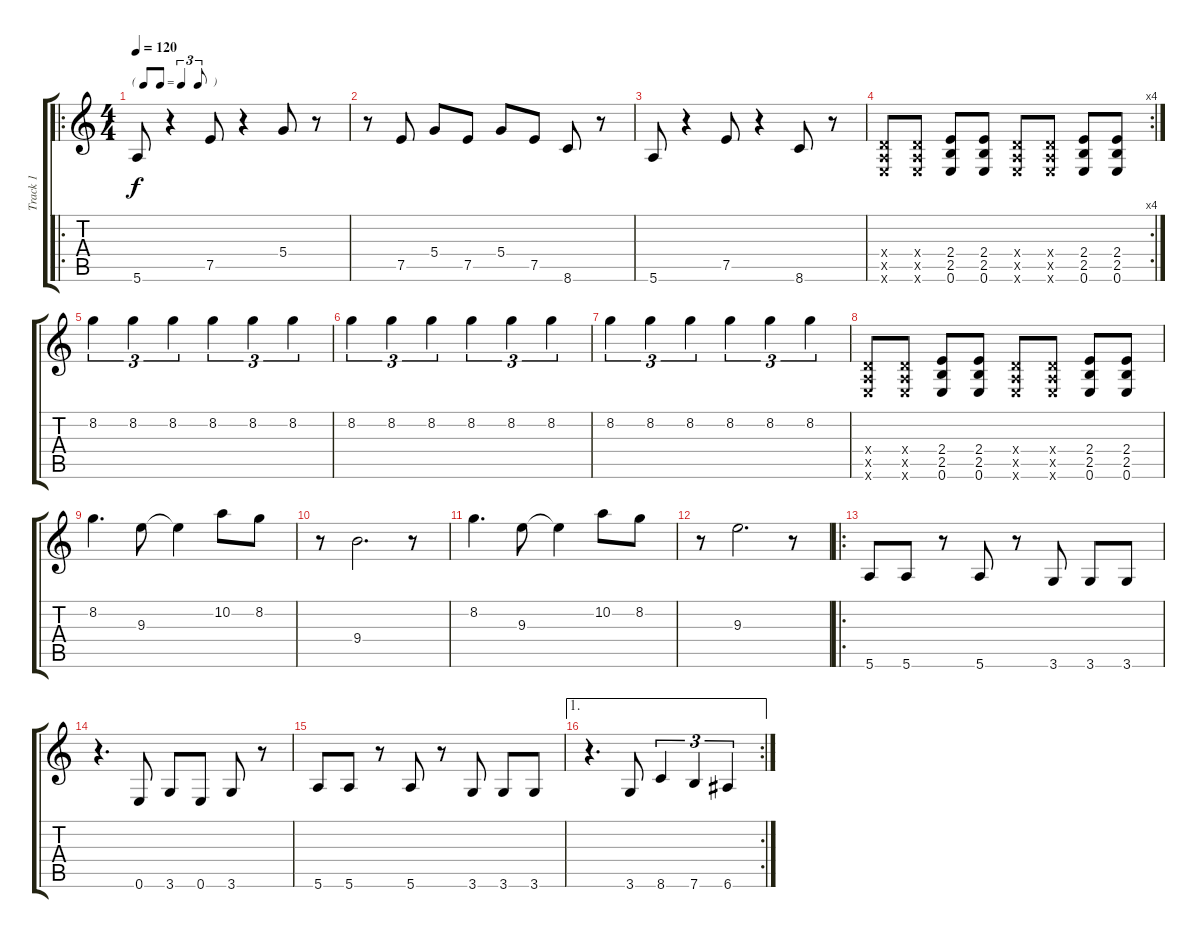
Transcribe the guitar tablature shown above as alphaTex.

\track ("Track 1" "Track 1") {instrument overdrivenguitar}
\staff {score tabs}
\tuning (E4 B3 G3 D3 A2 E2) {hide}
\ro
\ts (4 4)
\tf triplet8th
\tempo 120
\clef g2
\ks c
5.6.8{dy f instrument overdrivenguitar} r.4 7.5.8 r.4 5.4.8 r.8 |
r.8 7.5.8 5.4.8 7.5.8 5.4.8 7.5.8 8.6.8 r.8 |
5.6.8 r.4 7.5.8 r.4 8.6.8 r.8 |
\rc 4
(0.4{x} 0.5{x} 0.6{x}).8 (0.4{x} 0.5{x} 0.6{x}).8 (2.4 2.5 0.6).8 (2.4 2.5 0.6).8 (0.4{x} 0.5{x} 0.6{x}).8 (0.4{x} 0.5{x} 0.6{x}).8 (2.4 2.5 0.6).8 (2.4 2.5 0.6).8 |
8.2.4{tu (3 2)} 8.2.4{tu (3 2)} 8.2.4{tu (3 2)} 8.2.4{tu (3 2)} 8.2.4{tu (3 2)} 8.2.4{tu (3 2)} |
8.2.4{tu (3 2)} 8.2.4{tu (3 2)} 8.2.4{tu (3 2)} 8.2.4{tu (3 2)} 8.2.4{tu (3 2)} 8.2.4{tu (3 2)} |
8.2.4{tu (3 2)} 8.2.4{tu (3 2)} 8.2.4{tu (3 2)} 8.2.4{tu (3 2)} 8.2.4{tu (3 2)} 8.2.4{tu (3 2)} |
(0.4{x} 0.5{x} 0.6{x}).8 (0.4{x} 0.5{x} 0.6{x}).8 (2.4 2.5 0.6).8 (2.4 2.5 0.6).8 (0.4{x} 0.5{x} 0.6{x}).8 (0.4{x} 0.5{x} 0.6{x}).8 (2.4 2.5 0.6).8 (2.4 2.5 0.6).8 |
8.2.4{d} 9.3.8 9.3{t}.4 10.2.8 8.2.8 |
r.8 9.4.2{d} r.8 |
8.2.4{d} 9.3.8 9.3{t}.4 10.2.8 8.2.8 |
r.8 9.3.2{d} r.8 |
\ro
5.6.8 5.6.8 r.8 5.6.8 r.8 3.6.8 3.6.8 3.6.8 |
r.4{d} 0.6.8 3.6.8 0.6.8 3.6.8 r.8 |
5.6.8 5.6.8 r.8 5.6.8 r.8 3.6.8 3.6.8 3.6.8 |
\ae 1
\rc 2
r.4{d} 3.6.8 8.6.4{tu (3 2)} 7.6.4{tu (3 2)} 6.6.4{tu (3 2)}
